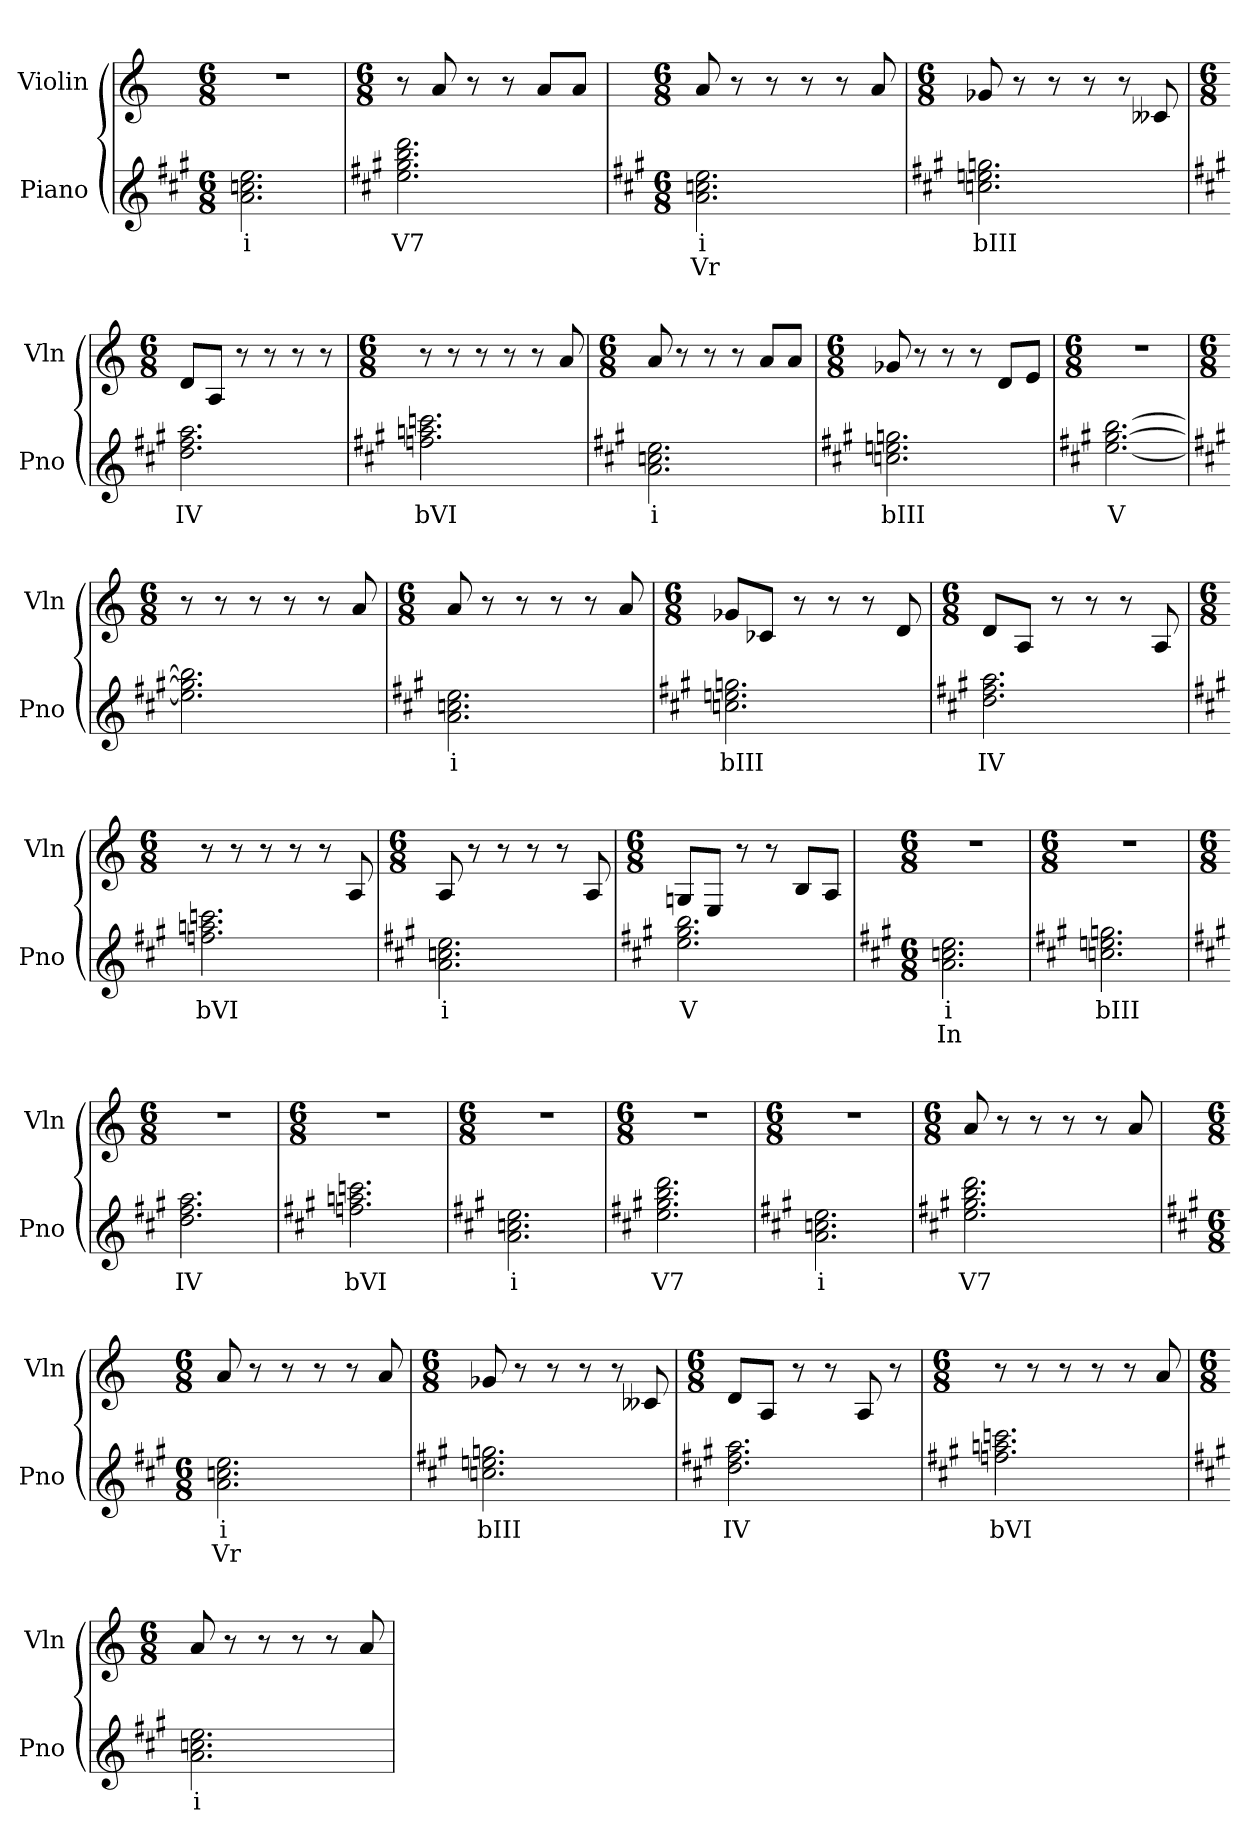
**kern	**text	**text	**kern
*part2	*part2	*part2	*part1
*staff2	*staff2	*staff2	*staff1
*I"Piano	*	*	*I"Violin
*I'Pno	*	*	*I'Vln
*k[f#c#g#]	*	*	*
*A:	*	*	*
*M6/8	*	*	*M6/8
=	=	=	=
2.a 2.ccn 2.ee	i	.	2.r
=	=	=	=
*k[f#c#g#]	*	*	*
*A:	*	*	*
*	*	*	*M6/8
2.ee 2.gg# 2.bb 2.ddd	V7	.	8r
.	.	.	8a
.	.	.	8r
.	.	.	8r
.	.	.	8aL
.	.	.	8aJ
=	=	=	=
*k[f#c#g#]	*	*	*
*A:	*	*	*
*M6/8	*	*	*M6/8
2.a 2.ccn 2.ee	i	Vr	8a
.	.	.	8r
.	.	.	8r
.	.	.	8r
.	.	.	8r
.	.	.	8a
=	=	=	=
*k[f#c#g#]	*	*	*
*A:	*	*	*
*	*	*	*M6/8
2.ccn 2.een 2.ggn	bIII	.	8g-X
.	.	.	8r
.	.	.	8r
.	.	.	8r
.	.	.	8r
.	.	.	8c--X
=	=	=	=
*k[f#c#g#]	*	*	*
*A:	*	*	*
*	*	*	*M6/8
2.dd 2.ff# 2.aa	IV	.	8dL
.	.	.	8AJ
.	.	.	8r
.	.	.	8r
.	.	.	8r
.	.	.	8r
=	=	=	=
*k[f#c#g#]	*	*	*
*A:	*	*	*
*	*	*	*M6/8
2.ffn 2.aan 2.cccn	bVI	.	8r
.	.	.	8r
.	.	.	8r
.	.	.	8r
.	.	.	8r
.	.	.	8a
=	=	=	=
*k[f#c#g#]	*	*	*
*A:	*	*	*
*	*	*	*M6/8
2.a 2.ccn 2.ee	i	.	8a
.	.	.	8r
.	.	.	8r
.	.	.	8r
.	.	.	8aL
.	.	.	8aJ
=	=	=	=
*k[f#c#g#]	*	*	*
*A:	*	*	*
*	*	*	*M6/8
2.ccn 2.een 2.ggn	bIII	.	8g-X
.	.	.	8r
.	.	.	8r
.	.	.	8r
.	.	.	8dL
.	.	.	8eJ
=	=	=	=
*k[f#c#g#]	*	*	*
*A:	*	*	*
*	*	*	*M6/8
[2.ee [2.gg# [2.bb	V	.	2.r
=	=	=	=
*k[f#c#g#]	*	*	*
*A:	*	*	*
*	*	*	*M6/8
2.ee] 2.gg#] 2.bb]	.	.	8r
.	.	.	8r
.	.	.	8r
.	.	.	8r
.	.	.	8r
.	.	.	8a
=	=	=	=
*k[f#c#g#]	*	*	*
*A:	*	*	*
*	*	*	*M6/8
2.a 2.ccn 2.ee	i	.	8a
.	.	.	8r
.	.	.	8r
.	.	.	8r
.	.	.	8r
.	.	.	8a
=	=	=	=
*k[f#c#g#]	*	*	*
*A:	*	*	*
*	*	*	*M6/8
2.ccn 2.een 2.ggn	bIII	.	8g-XL
.	.	.	8c-XJ
.	.	.	8r
.	.	.	8r
.	.	.	8r
.	.	.	8d
=	=	=	=
*k[f#c#g#]	*	*	*
*A:	*	*	*
*	*	*	*M6/8
2.dd 2.ff# 2.aa	IV	.	8dL
.	.	.	8AJ
.	.	.	8r
.	.	.	8r
.	.	.	8r
.	.	.	8A
=	=	=	=
*k[f#c#g#]	*	*	*
*A:	*	*	*
*	*	*	*M6/8
2.ffn 2.aan 2.cccn	bVI	.	8r
.	.	.	8r
.	.	.	8r
.	.	.	8r
.	.	.	8r
.	.	.	8A
=	=	=	=
*k[f#c#g#]	*	*	*
*A:	*	*	*
*	*	*	*M6/8
2.a 2.ccn 2.ee	i	.	8A
.	.	.	8r
.	.	.	8r
.	.	.	8r
.	.	.	8r
.	.	.	8A
=	=	=	=
*k[f#c#g#]	*	*	*
*A:	*	*	*
*	*	*	*M6/8
2.ee 2.gg# 2.bb	V	.	8GnL
.	.	.	8EJ
.	.	.	8r
.	.	.	8r
.	.	.	8BL
.	.	.	8AJ
=	=	=	=
*k[f#c#g#]	*	*	*
*A:	*	*	*
*M6/8	*	*	*M6/8
2.a 2.ccn 2.ee	i	In	2.r
=	=	=	=
*k[f#c#g#]	*	*	*
*A:	*	*	*
*	*	*	*M6/8
2.ccn 2.een 2.ggn	bIII	.	2.r
=	=	=	=
*k[f#c#g#]	*	*	*
*A:	*	*	*
*	*	*	*M6/8
2.dd 2.ff# 2.aa	IV	.	2.r
=	=	=	=
*k[f#c#g#]	*	*	*
*A:	*	*	*
*	*	*	*M6/8
2.ffn 2.aan 2.cccn	bVI	.	2.r
=	=	=	=
*k[f#c#g#]	*	*	*
*A:	*	*	*
*	*	*	*M6/8
2.a 2.ccn 2.ee	i	.	2.r
=	=	=	=
*k[f#c#g#]	*	*	*
*A:	*	*	*
*	*	*	*M6/8
2.ee 2.gg# 2.bb 2.ddd	V7	.	2.r
=	=	=	=
*k[f#c#g#]	*	*	*
*A:	*	*	*
*	*	*	*M6/8
2.a 2.ccn 2.ee	i	.	2.r
=	=	=	=
*k[f#c#g#]	*	*	*
*A:	*	*	*
*	*	*	*M6/8
2.ee 2.gg# 2.bb 2.ddd	V7	.	8a
.	.	.	8r
.	.	.	8r
.	.	.	8r
.	.	.	8r
.	.	.	8a
=	=	=	=
*k[f#c#g#]	*	*	*
*A:	*	*	*
*M6/8	*	*	*M6/8
2.a 2.ccn 2.ee	i	Vr	8a
.	.	.	8r
.	.	.	8r
.	.	.	8r
.	.	.	8r
.	.	.	8a
=	=	=	=
*k[f#c#g#]	*	*	*
*A:	*	*	*
*	*	*	*M6/8
2.ccn 2.een 2.ggn	bIII	.	8g-X
.	.	.	8r
.	.	.	8r
.	.	.	8r
.	.	.	8r
.	.	.	8c--X
=	=	=	=
*k[f#c#g#]	*	*	*
*A:	*	*	*
*	*	*	*M6/8
2.dd 2.ff# 2.aa	IV	.	8dL
.	.	.	8AJ
.	.	.	8r
.	.	.	8r
.	.	.	8A
.	.	.	8r
=	=	=	=
*k[f#c#g#]	*	*	*
*A:	*	*	*
*	*	*	*M6/8
2.ffn 2.aan 2.cccn	bVI	.	8r
.	.	.	8r
.	.	.	8r
.	.	.	8r
.	.	.	8r
.	.	.	8a
=	=	=	=
*k[f#c#g#]	*	*	*
*A:	*	*	*
*	*	*	*M6/8
2.a 2.ccn 2.ee	i	.	8a
.	.	.	8r
.	.	.	8r
.	.	.	8r
.	.	.	8r
.	.	.	8a
=	=	=	=
*-	*-	*-	*-
